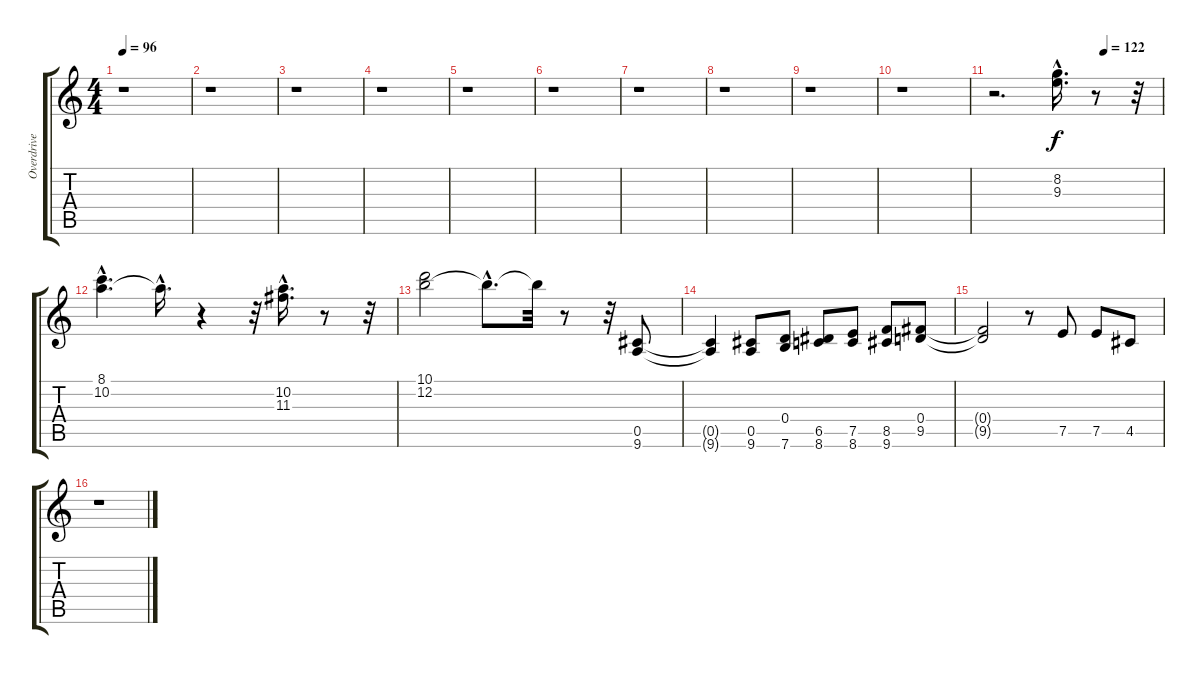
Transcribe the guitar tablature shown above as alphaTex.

\track ("Overdrive Gtr 1" "Overdrive ") {instrument overdrivenguitar}
\staff {score tabs}
\tuning (E4 B3 G3 D3 A2 E2) {hide}
\ts (4 4)
\tempo 96
\clef g2
\ks c
r.1{dy f} |
r.1 |
r.1 |
r.1 |
r.1 |
r.1 |
r.1 |
r.1 |
r.1 |
r.1 |
\tempo (122 0.65625)
r.2{d} (8.2 9.3{hac}).16{d} r.8 r.32 |
(8.1 10.2{hac}).4{d} 10.2{hac t}.16{d} r.4 r.32 (10.2 11.3{hac}).16{d} r.8 r.32 |
(10.1 12.2).2 12.2{hac t}.8{d} 12.2{t}.32 r.8 r.32 (0.5 9.6).8 |
(0.5{t} 9.6{t}).4 (0.5 9.6).8 (0.4 7.6).8 (6.5 8.6).8 (7.5 8.6).8 (8.5 9.6).8 (0.4 9.5).8 |
(0.4{t} 9.5{t}).2 r.8 7.5.8 7.5.8 4.5.8 |
r.1
